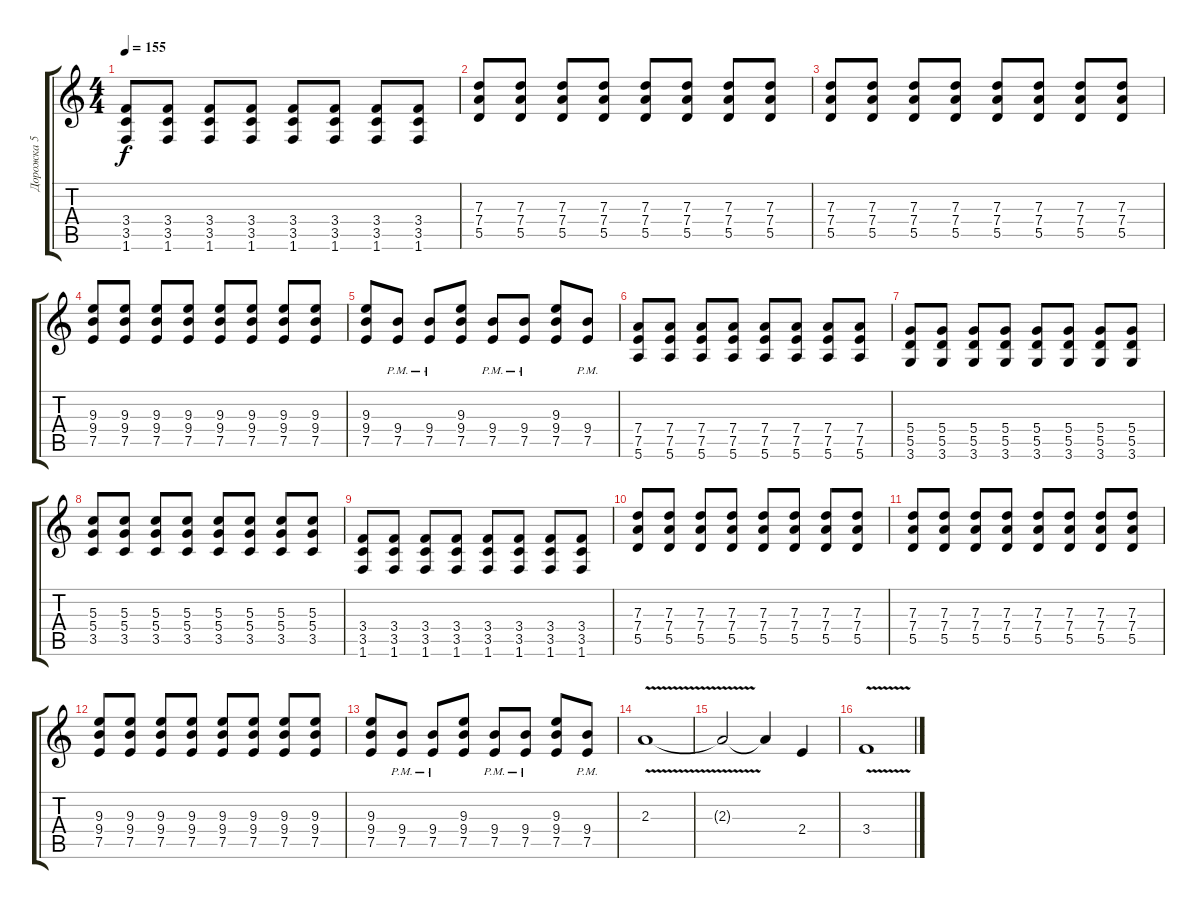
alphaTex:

\track ("Дорожка 5" "Дорожка 5") {instrument distortionguitar}
\staff {score tabs}
\tuning (E4 B3 G3 D3 A2 E2) {hide}
\ts (4 4)
\tempo 155
\clef g2
\ks c
(3.4 3.5 1.6).8{dy f} (3.4 3.5 1.6).8 (3.4 3.5 1.6).8 (3.4 3.5 1.6).8 (3.4 3.5 1.6).8 (3.4 3.5 1.6).8 (3.4 3.5 1.6).8 (3.4 3.5 1.6).8 |
(7.3 7.4 5.5).8 (7.3 7.4 5.5).8 (7.3 7.4 5.5).8 (7.3 7.4 5.5).8 (7.3 7.4 5.5).8 (7.3 7.4 5.5).8 (7.3 7.4 5.5).8 (7.3 7.4 5.5).8 |
(7.3 7.4 5.5).8 (7.3 7.4 5.5).8 (7.3 7.4 5.5).8 (7.3 7.4 5.5).8 (7.3 7.4 5.5).8 (7.3 7.4 5.5).8 (7.3 7.4 5.5).8 (7.3 7.4 5.5).8 |
(9.3 9.4 7.5).8 (9.3 9.4 7.5).8 (9.3 9.4 7.5).8 (9.3 9.4 7.5).8 (9.3 9.4 7.5).8 (9.3 9.4 7.5).8 (9.3 9.4 7.5).8 (9.3 9.4 7.5).8 |
(9.3 9.4 7.5).8 (9.4{pm} 7.5{pm}).8 (9.4{pm} 7.5{pm}).8 (9.3 9.4 7.5).8 (9.4{pm} 7.5{pm}).8 (9.4{pm} 7.5{pm}).8 (9.3 9.4 7.5).8 (9.4{pm} 7.5{pm}).8 |
(7.4 7.5 5.6).8 (7.4 7.5 5.6).8 (7.4 7.5 5.6).8 (7.4 7.5 5.6).8 (7.4 7.5 5.6).8 (7.4 7.5 5.6).8 (7.4 7.5 5.6).8 (7.4 7.5 5.6).8 |
(5.4 5.5 3.6).8 (5.4 5.5 3.6).8 (5.4 5.5 3.6).8 (5.4 5.5 3.6).8 (5.4 5.5 3.6).8 (5.4 5.5 3.6).8 (5.4 5.5 3.6).8 (5.4 5.5 3.6).8 |
(5.3 5.4 3.5).8 (5.3 5.4 3.5).8 (5.3 5.4 3.5).8 (5.3 5.4 3.5).8 (5.3 5.4 3.5).8 (5.3 5.4 3.5).8 (5.3 5.4 3.5).8 (5.3 5.4 3.5).8 |
(3.4 3.5 1.6).8 (3.4 3.5 1.6).8 (3.4 3.5 1.6).8 (3.4 3.5 1.6).8 (3.4 3.5 1.6).8 (3.4 3.5 1.6).8 (3.4 3.5 1.6).8 (3.4 3.5 1.6).8 |
(7.3 7.4 5.5).8 (7.3 7.4 5.5).8 (7.3 7.4 5.5).8 (7.3 7.4 5.5).8 (7.3 7.4 5.5).8 (7.3 7.4 5.5).8 (7.3 7.4 5.5).8 (7.3 7.4 5.5).8 |
(7.3 7.4 5.5).8 (7.3 7.4 5.5).8 (7.3 7.4 5.5).8 (7.3 7.4 5.5).8 (7.3 7.4 5.5).8 (7.3 7.4 5.5).8 (7.3 7.4 5.5).8 (7.3 7.4 5.5).8 |
(9.3 9.4 7.5).8 (9.3 9.4 7.5).8 (9.3 9.4 7.5).8 (9.3 9.4 7.5).8 (9.3 9.4 7.5).8 (9.3 9.4 7.5).8 (9.3 9.4 7.5).8 (9.3 9.4 7.5).8 |
(9.3 9.4 7.5).8 (9.4{pm} 7.5{pm}).8 (9.4{pm} 7.5{pm}).8 (9.3 9.4 7.5).8 (9.4{pm} 7.5{pm}).8 (9.4{pm} 7.5{pm}).8 (9.3 9.4 7.5).8 (9.4{pm} 7.5{pm}).8 |
2.3{v}.1 |
2.3{t}.2 2.3{t}.4 2.4.4 |
3.4{v}.1
